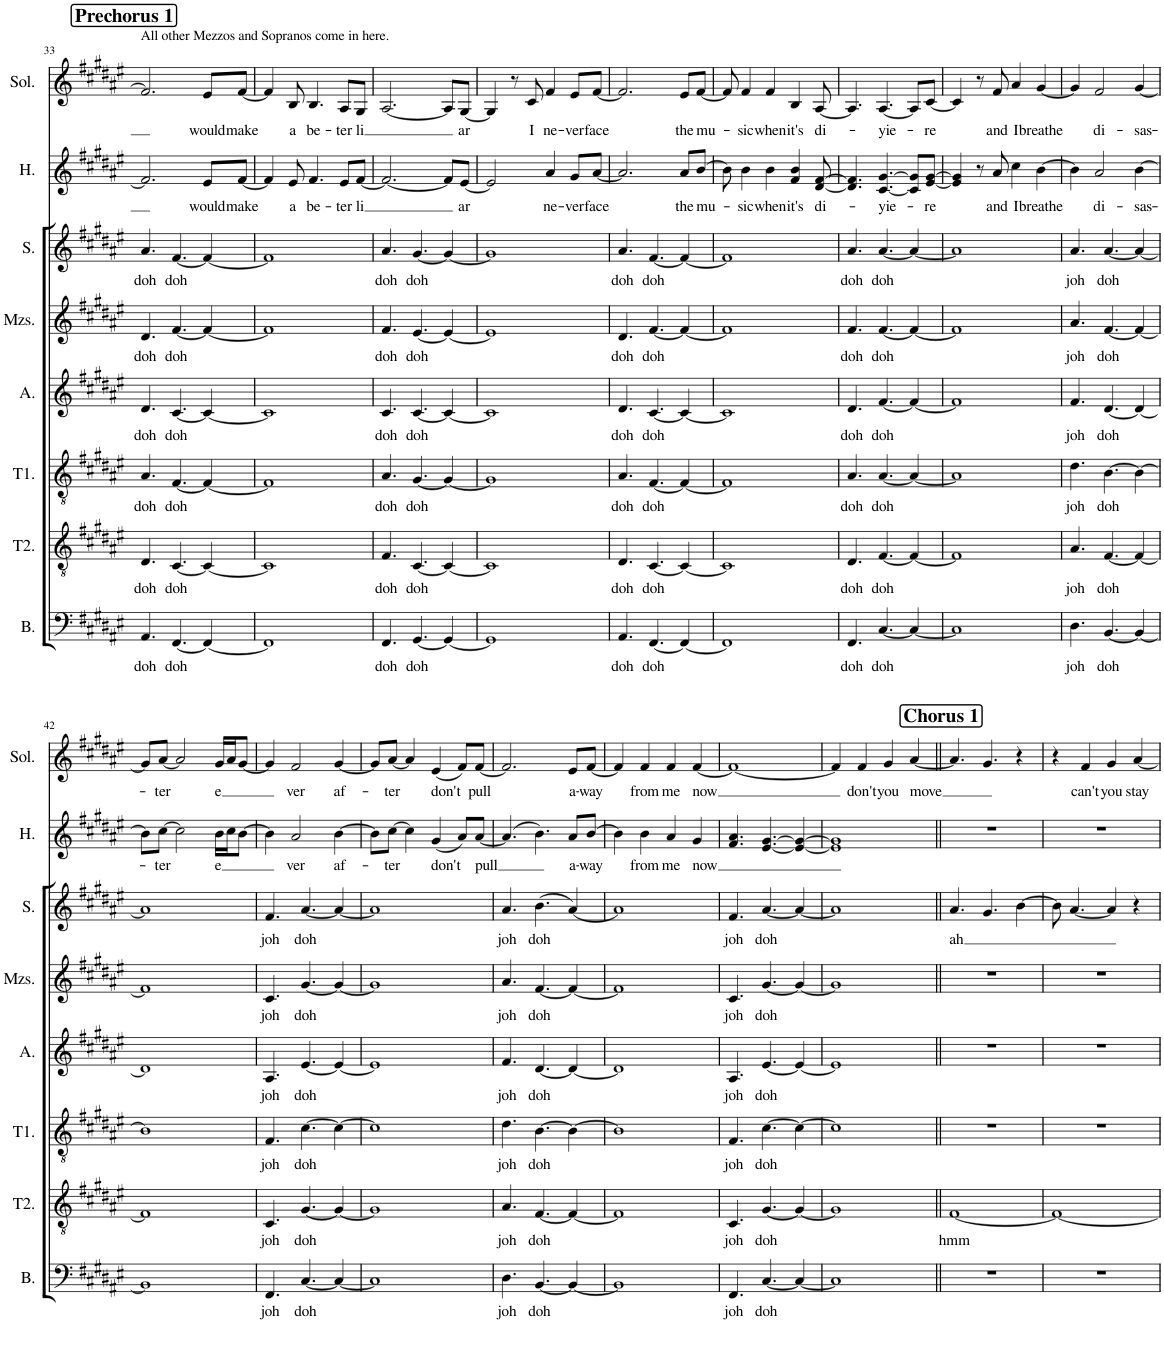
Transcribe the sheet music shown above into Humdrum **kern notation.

**kern	**text	**kern	**text	**kern	**text	**kern	**text	**kern	**text	**kern	**text	**kern	**text	**kern	**text
*part8	*part8	*part7	*part7	*part6	*part6	*part5	*part5	*part4	*part4	*part3	*part3	*part2	*part2	*part1	*part1
*staff8	*staff8	*staff7	*staff7	*staff6	*staff6	*staff5	*staff5	*staff4	*staff4	*staff3	*staff3	*staff2	*staff2	*staff1	*staff1
*I"Bass	*	*I"Tenor 2	*	*I"Tenor 1	*	*I"Alto	*	*I"Mezzo	*	*I"Soprano	*	*I"Harmony	*	*I"Solo	*
*I'B.	*	*I'T2.	*	*I'T1.	*	*I'A.	*	*	*	*I'S.	*	*I'H.	*	*I'Sol.	*
!!LO:PB:g=z
*clefF4	*	*clefGv2	*	*clefGv2	*	*clefG2	*	*clefG2	*	*clefG2	*	*clefG2	*	*clefG2	*
*k[f#c#g#d#a#e#]	*	*k[f#c#g#d#a#e#]	*	*k[f#c#g#d#a#e#]	*	*k[f#c#g#d#a#e#]	*	*k[f#c#g#d#a#e#]	*	*k[f#c#g#d#a#e#]	*	*k[f#c#g#d#a#e#]	*	*k[f#c#g#d#a#e#]	*
*M4/4	*	*M4/4	*	*M4/4	*	*M4/4	*	*M4/4	*	*M4/4	*	*M4/4	*	*M4/4	*
!!LO:REH:place=s1:a:B:cj:fs=14:t=Prechorus 1
=33	=33	=33	=33	=33	=33	=33	=33	=33	=33	=33	=33	=33	=33	=33	=33
!	!	!	!	!	!	!	!	!	!	!	!	!	!	!LO:TX:a:t=All other Mezzos and Sopranos come in here.	!
!	!LO:LY:b	!	!LO:LY:b	!	!LO:LY:b	!	!LO:LY:b	!	!LO:LY:b	!	!LO:LY:b	!	!	!	!
4.AA#/	doh	4.D#/	doh	4.A#/	doh	4.d#/	doh	4.d#/	doh	4.a#/	doh	2.f#/]	.	2.f#/]	.
!	!LO:LY:b	!	!LO:LY:b	!	!LO:LY:b	!	!LO:LY:b	!	!LO:LY:b	!	!LO:LY:b	!	!	!	!
[4.FF#/	doh	[4.C#/	doh	[4.F#/	doh	[4.c#/	doh	[4.f#/	doh	[4.f#/	doh	.	.	.	.
!	!	!	!	!	!	!	!	!	!	!	!	!	!LO:LY:b	!	!LO:LY:b
4FF#/_	.	4C#/_	.	4F#/_	.	4c#/_	.	4f#/_	.	4f#/_	.	8e#/L	would	8e#/L	would
!	!	!	!	!	!	!	!	!	!	!	!	!	!LO:LY:b	!	!LO:LY:b
.	.	.	.	.	.	.	.	.	.	.	.	[8f#/J	make	[8f#/J	make
=34	=34	=34	=34	=34	=34	=34	=34	=34	=34	=34	=34	=34	=34	=34	=34
1FF#]	.	1C#]	.	1F#]	.	1c#]	.	1f#]	.	1f#]	.	4f#/]	.	4f#/]	.
!	!	!	!	!	!	!	!	!	!	!	!	!	!LO:LY:b	!	!LO:LY:b
.	.	.	.	.	.	.	.	.	.	.	.	8e#/	a	8B/	a
!	!	!	!	!	!	!	!	!	!	!	!	!	!LO:LY:b	!	!LO:LY:b
.	.	.	.	.	.	.	.	.	.	.	.	4.f#/	be-	4.B/	be-
!	!	!	!	!	!	!	!	!	!	!	!	!	!LO:LY:b	!	!LO:LY:b
.	.	.	.	.	.	.	.	.	.	.	.	8e#/L	-ter	8A#/L	-ter
!	!	!	!	!	!	!	!	!	!	!	!	!	!LO:LY:b	!	!LO:LY:b
.	.	.	.	.	.	.	.	.	.	.	.	[8f#/J	li	8G#/J	li
=35	=35	=35	=35	=35	=35	=35	=35	=35	=35	=35	=35	=35	=35	=35	=35
!	!LO:LY:b	!	!LO:LY:b	!	!LO:LY:b	!	!LO:LY:b	!	!LO:LY:b	!	!LO:LY:b	!	!	!	!
4.FF#/	doh	4.F#/	doh	4.A#/	doh	4.c#/	doh	4.f#/	doh	4.a#/	doh	2.f#/_	.	[2.A#/	.
!	!LO:LY:b	!	!LO:LY:b	!	!LO:LY:b	!	!LO:LY:b	!	!LO:LY:b	!	!LO:LY:b	!	!	!	!
[4.GG#/	doh	[4.C#/	doh	[4.G#/	doh	[4.c#/	doh	[4.e#/	doh	[4.g#/	doh	.	.	.	.
4GG#/_	.	4C#/_	.	4G#/_	.	4c#/_	.	4e#/_	.	4g#/_	.	8f#/L]	.	8A#/L]	.
!	!	!	!	!	!	!	!	!	!	!	!	!	!LO:LY:b	!	!LO:LY:b
.	.	.	.	.	.	.	.	.	.	.	.	[8e#/J	ar	[8G#/J	ar
=36	=36	=36	=36	=36	=36	=36	=36	=36	=36	=36	=36	=36	=36	=36	=36
1GG#]	.	1C#]	.	1G#]	.	1c#]	.	1e#]	.	1g#]	.	2e#/]	.	4G#/]	.
.	.	.	.	.	.	.	.	.	.	.	.	.	.	8r	.
!	!	!	!	!	!	!	!	!	!	!	!	!	!	!	!LO:LY:b
.	.	.	.	.	.	.	.	.	.	.	.	.	.	8c#/	I
!	!	!	!	!	!	!	!	!	!	!	!	!	!LO:LY:b	!	!LO:LY:b
.	.	.	.	.	.	.	.	.	.	.	.	4a#/	ne-	4f#/	ne-
!	!	!	!	!	!	!	!	!	!	!	!	!	!LO:LY:b	!	!LO:LY:b
.	.	.	.	.	.	.	.	.	.	.	.	8g#/L	-ver	8e#/L	-ver
!	!	!	!	!	!	!	!	!	!	!	!	!	!LO:LY:b	!	!LO:LY:b
.	.	.	.	.	.	.	.	.	.	.	.	[8a#/J	face	[8f#/J	face
=37	=37	=37	=37	=37	=37	=37	=37	=37	=37	=37	=37	=37	=37	=37	=37
!	!LO:LY:b	!	!LO:LY:b	!	!LO:LY:b	!	!LO:LY:b	!	!LO:LY:b	!	!LO:LY:b	!	!	!	!
4.AA#/	doh	4.D#/	doh	4.A#/	doh	4.d#/	doh	4.d#/	doh	4.a#/	doh	2.a#/]	.	2.f#/]	.
!	!LO:LY:b	!	!LO:LY:b	!	!LO:LY:b	!	!LO:LY:b	!	!LO:LY:b	!	!LO:LY:b	!	!	!	!
[4.FF#/	doh	[4.C#/	doh	[4.F#/	doh	[4.c#/	doh	[4.f#/	doh	[4.f#/	doh	.	.	.	.
!	!	!	!	!	!	!	!	!	!	!	!	!	!LO:LY:b	!	!LO:LY:b
4FF#/_	.	4C#/_	.	4F#/_	.	4c#/_	.	4f#/_	.	4f#/_	.	8a#/L	the	8e#/L	the
!	!	!	!	!	!	!	!	!	!	!	!	!	!LO:LY:b	!	!LO:LY:b
.	.	.	.	.	.	.	.	.	.	.	.	[8b/J	mu-	[8f#/J	mu-
=38	=38	=38	=38	=38	=38	=38	=38	=38	=38	=38	=38	=38	=38	=38	=38
1FF#]	.	1C#]	.	1F#]	.	1c#]	.	1f#]	.	1f#]	.	8b\]	.	8f#/]	.
!	!	!	!	!	!	!	!	!	!	!	!	!	!LO:LY:b	!	!LO:LY:b
.	.	.	.	.	.	.	.	.	.	.	.	4b\	-sic	4f#/	-sic
!	!	!	!	!	!	!	!	!	!	!	!	!	!LO:LY:b	!	!LO:LY:b
.	.	.	.	.	.	.	.	.	.	.	.	4b\	when	4f#/	when
!	!	!	!	!	!	!	!	!	!	!	!	!	!LO:LY:b	!	!LO:LY:b
.	.	.	.	.	.	.	.	.	.	.	.	4f#/ 4b/	it's	4B/	it's
!	!	!	!	!	!	!	!	!	!	!	!	!	!LO:LY:b	!	!LO:LY:b
.	.	.	.	.	.	.	.	.	.	.	.	[8d#/ [8f#/	di-	[8A#/	di-
=39	=39	=39	=39	=39	=39	=39	=39	=39	=39	=39	=39	=39	=39	=39	=39
!	!LO:LY:b	!	!LO:LY:b	!	!LO:LY:b	!	!LO:LY:b	!	!LO:LY:b	!	!LO:LY:b	!	!	!	!
4.FF#/	doh	4.D#/	doh	4.A#/	doh	4.d#/	doh	4.f#/	doh	4.a#/	doh	4.d#/] 4.f#/]	.	4.A#/]	.
!	!LO:LY:b	!	!LO:LY:b	!	!LO:LY:b	!	!LO:LY:b	!	!LO:LY:b	!	!LO:LY:b	!	!LO:LY:b	!	!LO:LY:b
[4.C#/	doh	[4.F#/	doh	[4.A#/	doh	[4.f#/	doh	[4.f#/	doh	[4.a#/	doh	[4.c#/ [4.g#/	-yie-	[4.A#/	-yie-
4C#/_	.	4F#/_	.	4A#/_	.	4f#/_	.	4f#/_	.	4a#/_	.	8c#/] 8g#/]L	.	8A#/L]	.
!	!	!	!	!	!	!	!	!	!	!	!	!	!LO:LY:b	!	!LO:LY:b
.	.	.	.	.	.	.	.	.	.	.	.	[8e#/ [8g#/J	-re	[8c#/J	-re
=40	=40	=40	=40	=40	=40	=40	=40	=40	=40	=40	=40	=40	=40	=40	=40
1C#]	.	1F#]	.	1A#]	.	1f#]	.	1f#]	.	1a#]	.	4e#/] 4g#/]	.	4c#/]	.
.	.	.	.	.	.	.	.	.	.	.	.	8r	.	8r	.
!	!	!	!	!	!	!	!	!	!	!	!	!	!LO:LY:b	!	!LO:LY:b
.	.	.	.	.	.	.	.	.	.	.	.	8a#/	and	8f#/	and
!	!	!	!	!	!	!	!	!	!	!	!	!	!LO:LY:b	!	!LO:LY:b
.	.	.	.	.	.	.	.	.	.	.	.	4cc#\	I	4a#/	I
!	!	!	!	!	!	!	!	!	!	!	!	!	!LO:LY:b	!	!LO:LY:b
.	.	.	.	.	.	.	.	.	.	.	.	[4b\	breathe	[4g#/	breathe
=41	=41	=41	=41	=41	=41	=41	=41	=41	=41	=41	=41	=41	=41	=41	=41
!	!LO:LY:b	!	!LO:LY:b	!	!LO:LY:b	!	!LO:LY:b	!	!LO:LY:b	!	!LO:LY:b	!	!	!	!
4.D#\	joh	4.A#/	joh	4.d#\	joh	4.f#/	joh	4.a#/	joh	4.a#/	joh	4b\]	.	4g#/]	.
!	!	!	!	!	!	!	!	!	!	!	!	!	!LO:LY:b	!	!LO:LY:b
.	.	.	.	.	.	.	.	.	.	.	.	2a#/	di-	2f#/	di-
!	!LO:LY:b	!	!LO:LY:b	!	!LO:LY:b	!	!LO:LY:b	!	!LO:LY:b	!	!LO:LY:b	!	!	!	!
[4.BB/	doh	[4.F#/	doh	[4.B\	doh	[4.d#/	doh	[4.f#/	doh	[4.a#/	doh	.	.	.	.
!	!	!	!	!	!	!	!	!	!	!	!	!	!LO:LY:b	!	!LO:LY:b
4BB/_	.	4F#/_	.	4B\_	.	4d#/_	.	4f#/_	.	4a#/_	.	[4b\	-sas-	[4g#/	-sas-
!!LO:LB:g=z
=42	=42	=42	=42	=42	=42	=42	=42	=42	=42	=42	=42	=42	=42	=42	=42
1BB]	.	1F#]	.	1B]	.	1d#]	.	1f#]	.	1a#]	.	8b\L]	.	8g#/L]	.
!	!	!	!	!	!	!	!	!	!	!	!	!	!LO:LY:b	!	!LO:LY:b
.	.	.	.	.	.	.	.	.	.	.	.	[8cc#\J	-ter	[8a#/J	-ter
.	.	.	.	.	.	.	.	.	.	.	.	2cc#\]	.	2a#/]	.
!	!	!	!	!	!	!	!	!	!	!	!	!	!LO:LY:b	!	!LO:LY:b
.	.	.	.	.	.	.	.	.	.	.	.	16b\LL	e	16g#/LL	e
.	.	.	.	.	.	.	.	.	.	.	.	16cc#\J	.	16a#/J	.
.	.	.	.	.	.	.	.	.	.	.	.	[8b\J	.	[8g#/J	.
=43	=43	=43	=43	=43	=43	=43	=43	=43	=43	=43	=43	=43	=43	=43	=43
!	!LO:LY:b	!	!LO:LY:b	!	!LO:LY:b	!	!LO:LY:b	!	!LO:LY:b	!	!LO:LY:b	!	!	!	!
4.FF#/	joh	4.C#/	joh	4.F#/	joh	4.A#/	joh	4.c#/	joh	4.f#/	joh	4b\]	.	4g#/]	.
!	!	!	!	!	!	!	!	!	!	!	!	!	!LO:LY:b	!	!LO:LY:b
.	.	.	.	.	.	.	.	.	.	.	.	2a#/	ver	2f#/	ver
!	!LO:LY:b	!	!LO:LY:b	!	!LO:LY:b	!	!LO:LY:b	!	!LO:LY:b	!	!LO:LY:b	!	!	!	!
[4.C#/	doh	[4.G#/	doh	[4.c#\	doh	[4.e#/	doh	[4.g#/	doh	[4.a#/	doh	.	.	.	.
!	!	!	!	!	!	!	!	!	!	!	!	!	!LO:LY:b	!	!LO:LY:b
4C#/_	.	4G#/_	.	4c#\_	.	4e#/_	.	4g#/_	.	4a#/_	.	[4b\	af-	[4g#/	af-
=44	=44	=44	=44	=44	=44	=44	=44	=44	=44	=44	=44	=44	=44	=44	=44
1C#]	.	1G#]	.	1c#]	.	1e#]	.	1g#]	.	1a#]	.	8b\L]	.	8g#/L]	.
!	!	!	!	!	!	!	!	!	!	!	!	!	!LO:LY:b	!	!LO:LY:b
.	.	.	.	.	.	.	.	.	.	.	.	[8cc#\J	-ter	[8a#/J	-ter
.	.	.	.	.	.	.	.	.	.	.	.	4cc#\]	.	4a#/]	.
!	!	!	!	!	!	!	!	!	!	!	!	!	!LO:LY:b	!	!LO:LY:b
.	.	.	.	.	.	.	.	.	.	.	.	(4g#/	don't	(4e#/	don't
.	.	.	.	.	.	.	.	.	.	.	.	8a#/L)	.	8f#/L)	.
!	!	!	!	!	!	!	!	!	!	!	!	!	!LO:LY:b	!	!LO:LY:b
.	.	.	.	.	.	.	.	.	.	.	.	[8a#/J	pull	[8f#/J	pull
=45	=45	=45	=45	=45	=45	=45	=45	=45	=45	=45	=45	=45	=45	=45	=45
!	!LO:LY:b	!	!LO:LY:b	!	!LO:LY:b	!	!LO:LY:b	!	!LO:LY:b	!	!LO:LY:b	!	!	!	!
4.D#\	joh	4.A#/	joh	4.d#\	joh	4.f#/	joh	4.a#/	joh	4.a#/	joh	(4.a#/]	.	2.f#/]	.
!	!LO:LY:b	!	!LO:LY:b	!	!LO:LY:b	!	!LO:LY:b	!	!LO:LY:b	!	!LO:LY:b	!	!	!	!
[4.BB/	doh	[4.F#/	doh	[4.B\	doh	[4.d#/	doh	[4.f#/	doh	(4.b\	doh	4.b\)	.	.	.
!	!	!	!	!	!	!	!	!	!	!	!	!	!LO:LY:b	!	!LO:LY:b
4BB/_	.	4F#/_	.	4B\_	.	4d#/_	.	4f#/_	.	[4a#/)	.	8a#/L	a-	8e#/L	a-
!	!	!	!	!	!	!	!	!	!	!	!	!	!LO:LY:b	!	!LO:LY:b
.	.	.	.	.	.	.	.	.	.	.	.	[8b/J	-way	[8f#/J	-way
=46	=46	=46	=46	=46	=46	=46	=46	=46	=46	=46	=46	=46	=46	=46	=46
1BB]	.	1F#]	.	1B]	.	1d#]	.	1f#]	.	1a#]	.	4b\]	.	4f#/]	.
!	!	!	!	!	!	!	!	!	!	!	!	!	!LO:LY:b	!	!LO:LY:b
.	.	.	.	.	.	.	.	.	.	.	.	4b\	from	4f#/	from
!	!	!	!	!	!	!	!	!	!	!	!	!	!LO:LY:b	!	!LO:LY:b
.	.	.	.	.	.	.	.	.	.	.	.	4a#/	me	4f#/	me
!	!	!	!	!	!	!	!	!	!	!	!	!	!LO:LY:b	!	!LO:LY:b
.	.	.	.	.	.	.	.	.	.	.	.	4g#/	now	[4f#/	now
=47	=47	=47	=47	=47	=47	=47	=47	=47	=47	=47	=47	=47	=47	=47	=47
!	!LO:LY:b	!	!LO:LY:b	!	!LO:LY:b	!	!LO:LY:b	!	!LO:LY:b	!	!LO:LY:b	!	!	!	!
4.FF#/	joh	4.C#/	joh	4.F#/	joh	4.A#/	joh	4.c#/	joh	4.f#/	joh	4.f#/ 4.a#/	.	1f#_	.
!	!LO:LY:b	!	!LO:LY:b	!	!LO:LY:b	!	!LO:LY:b	!	!LO:LY:b	!	!LO:LY:b	!	!	!	!
[4.C#/	doh	[4.G#/	doh	[4.c#\	doh	[4.e#/	doh	[4.g#/	doh	[4.a#/	doh	[4.e#/ [4.g#/	.	.	.
4C#/_	.	4G#/_	.	4c#\_	.	4e#/_	.	4g#/_	.	4a#/_	.	4e#/_ 4g#/_	.	.	.
=48	=48	=48	=48	=48	=48	=48	=48	=48	=48	=48	=48	=48	=48	=48	=48
1C#]	.	1G#]	.	1c#]	.	1e#]	.	1g#]	.	1a#]	.	1e#] 1g#]	.	4f#/]	.
!	!	!	!	!	!	!	!	!	!	!	!	!	!	!	!LO:LY:b
.	.	.	.	.	.	.	.	.	.	.	.	.	.	4f#/	don't
!	!	!	!	!	!	!	!	!	!	!	!	!	!	!	!LO:LY:b
.	.	.	.	.	.	.	.	.	.	.	.	.	.	4g#/	you
!	!	!	!	!	!	!	!	!	!	!	!	!	!	!	!LO:LY:b
.	.	.	.	.	.	.	.	.	.	.	.	.	.	[4a#/	move
!!LO:REH:place=s1:a:B:cj:fs=14:t=Chorus 1
=49||	=49||	=49||	=49||	=49||	=49||	=49||	=49||	=49||	=49||	=49||	=49||	=49||	=49||	=49||	=49||
!	!	!	!LO:LY:b	!	!	!	!	!	!	!	!LO:LY:b	!	!	!	!
1r	.	[1F#	hmm	1r	.	1r	.	1r	.	4.a#/	ah	1r	.	4.a#/]	.
.	.	.	.	.	.	.	.	.	.	4.g#/	.	.	.	4.g#/	.
.	.	.	.	.	.	.	.	.	.	[4b\	.	.	.	4r	.
=50	=50	=50	=50	=50	=50	=50	=50	=50	=50	=50	=50	=50	=50	=50	=50
1r	.	1F#_	.	1r	.	1r	.	1r	.	8b\]	.	1r	.	4r	.
.	.	.	.	.	.	.	.	.	.	[4.a#/	.	.	.	.	.
!	!	!	!	!	!	!	!	!	!	!	!	!	!	!	!LO:LY:b
.	.	.	.	.	.	.	.	.	.	.	.	.	.	4f#/	can't
!	!	!	!	!	!	!	!	!	!	!	!	!	!	!	!LO:LY:b
.	.	.	.	.	.	.	.	.	.	4a#/]	.	.	.	4g#/	you
!	!	!	!	!	!	!	!	!	!	!	!	!	!	!	!LO:LY:b
.	.	.	.	.	.	.	.	.	.	4r	.	.	.	[4a#/	stay
=	=	=	=	=	=	=	=	=	=	=	=	=	=	=	=
*-	*-	*-	*-	*-	*-	*-	*-	*-	*-	*-	*-	*-	*-	*-	*-
